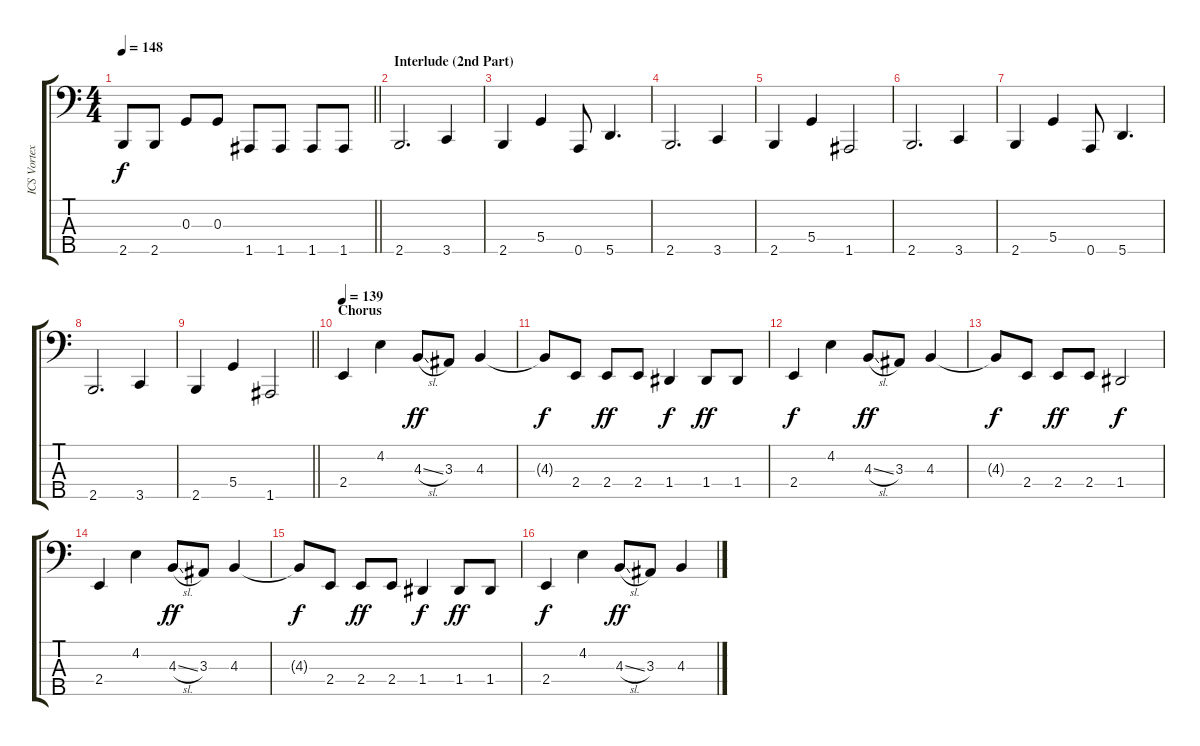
\track ("ICS Vortex" "ICS Vortex") {instrument electricbassfinger}
\staff {score tabs}
\tuning (F2 C2 G1 D1 A0) {hide}
\ts (4 4)
\tempo 148
\clef f4
\barLineRight lightlight
\ks c
2.5.8{dy f} 2.5.8 0.3.8 0.3.8 1.5.8 1.5.8 1.5.8 1.5.8 |
\section ("" "Interlude (2nd Part)")
2.5.2{d} 3.5.4 |
2.5.4 5.4.4 0.5.8 5.5.4{d} |
2.5.2{d} 3.5.4 |
2.5.4 5.4.4 1.5.2 |
2.5.2{d} 3.5.4 |
2.5.4 5.4.4 0.5.8 5.5.4{d} |
2.5.2{d} 3.5.4 |
\barLineRight lightlight
2.5.4 5.4.4 1.5.2 |
\section ("" "Chorus")
\tempo 139
2.4.4 4.2.4 4.3{sl}.8{dy ff} 3.3.8 4.3.4 |
4.3{t}.8{dy f} 2.4.8 2.4.8{dy ff} 2.4.8 1.4.4{dy f} 1.4.8{dy ff} 1.4.8 |
2.4.4{dy f} 4.2.4 4.3{sl}.8{dy ff} 3.3.8 4.3.4 |
4.3{t}.8{dy f} 2.4.8 2.4.8{dy ff} 2.4.8 1.4.2{dy f} |
2.4.4 4.2.4 4.3{sl}.8{dy ff} 3.3.8 4.3.4 |
4.3{t}.8{dy f} 2.4.8 2.4.8{dy ff} 2.4.8 1.4.4{dy f} 1.4.8{dy ff} 1.4.8 |
2.4.4{dy f} 4.2.4 4.3{sl}.8{dy ff} 3.3.8 4.3.4
